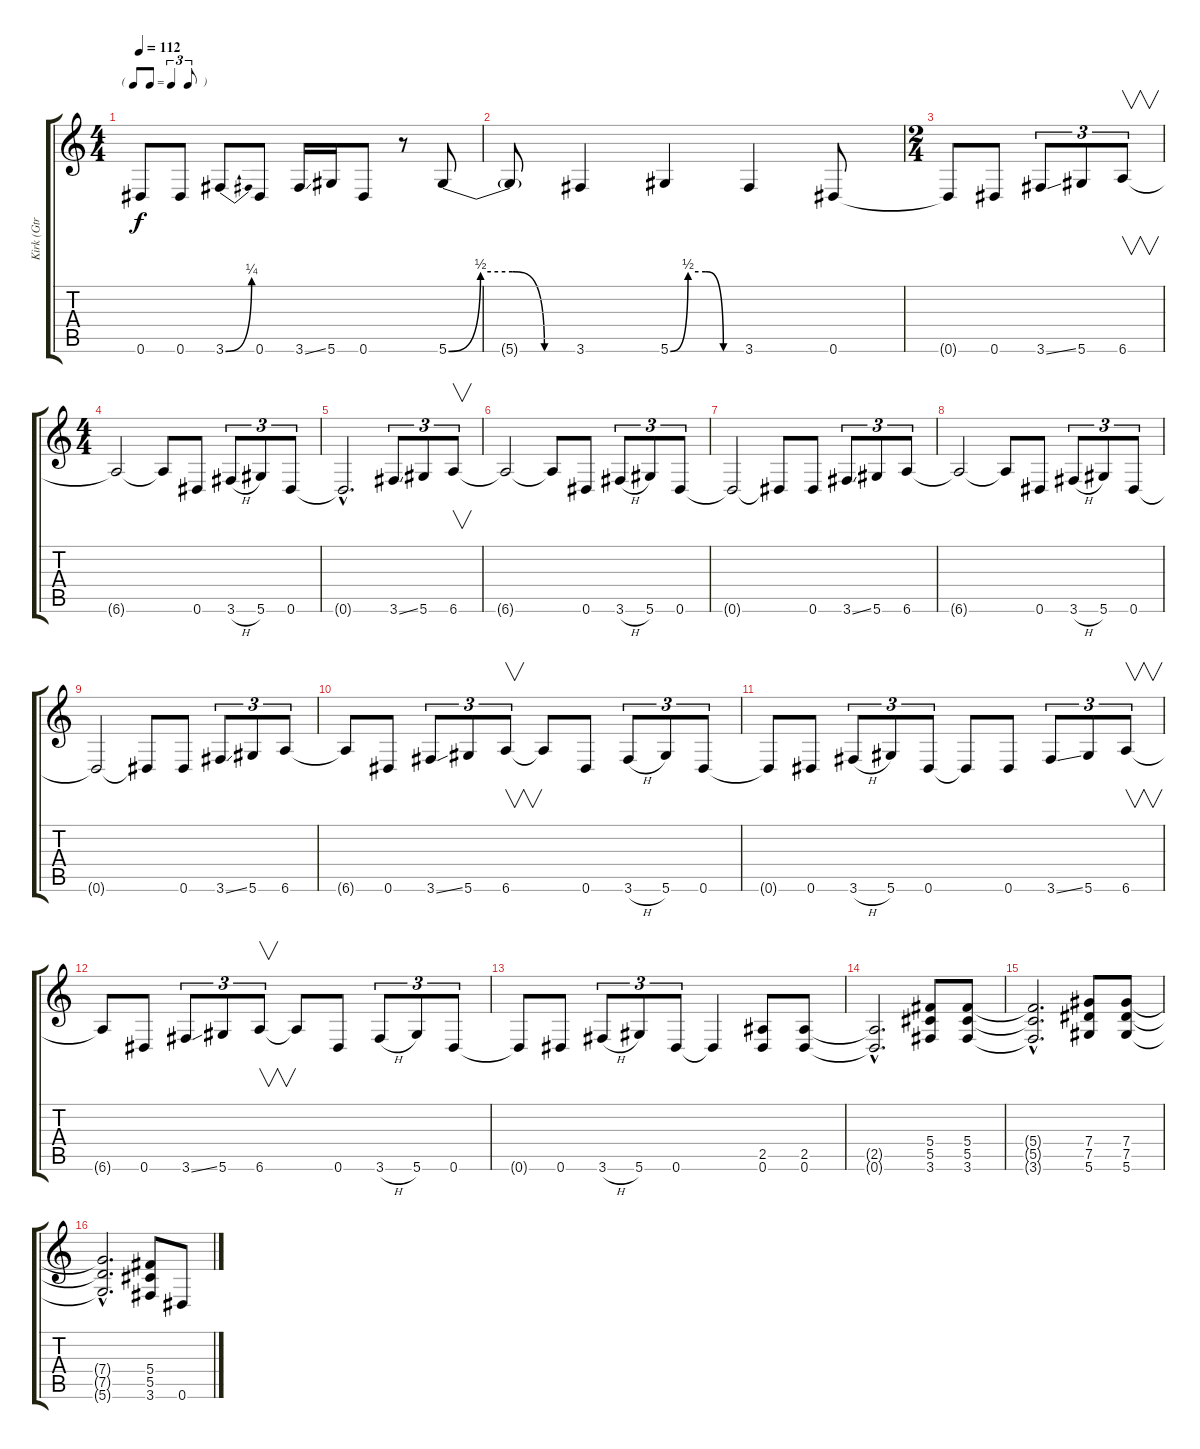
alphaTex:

\track ("Kirk (Gtr 2)" "Kirk (Gtr ") {instrument distortionguitar}
\staff {score tabs}
\tuning (Eb4 Bb3 Gb3 Db3 Ab2 Eb2) {hide}
\ts (4 4)
\tf triplet8th
\tempo 112
\clef g2
\ks c
0.6.8{dy f} 0.6.8 3.6{be (bend 0 0 60 1)}.8 0.6.8 3.6{ss}.16 5.6.16 0.6.8 r.8 5.6{be (custom 0 0 15 2 30 2 45 0 60 0)}.8 |
5.6{t}.8 3.6.4 5.6{be (custom 0 0 15 2 30 2 45 0 60 0)}.4 3.6.4 0.6.8 |
\ts (2 4)
0.6{t}.8 0.6.8 3.6{ss}.8{tu (3 2)} 5.6.8{tu (3 2)} 6.6.8{v tu (3 2)} |
\ts (4 4)
6.6{t}.2 6.6{t}.8 0.6.8 3.6{h}.8{tu (3 2)} 5.6.8{tu (3 2)} 0.6.8{tu (3 2)} |
0.6{hac t}.2{d} 3.6{ss}.8{tu (3 2)} 5.6.8{tu (3 2)} 6.6.8{v tu (3 2)} |
6.6{t}.2 6.6{t}.8 0.6.8 3.6{h}.8{tu (3 2)} 5.6.8{tu (3 2)} 0.6.8{tu (3 2)} |
0.6{t}.2 0.6{t}.8 0.6.8 3.6{ss}.8{tu (3 2)} 5.6.8{tu (3 2)} 6.6.8{tu (3 2)} |
6.6{t}.2 6.6{t}.8 0.6.8 3.6{h}.8{tu (3 2)} 5.6.8{tu (3 2)} 0.6.8{tu (3 2)} |
0.6{t}.2 0.6{t}.8 0.6.8 3.6{ss}.8{tu (3 2)} 5.6.8{tu (3 2)} 6.6.8{tu (3 2)} |
6.6{t}.8 0.6.8 3.6{ss}.8{tu (3 2)} 5.6.8{tu (3 2)} 6.6.8{v tu (3 2)} 6.6{t}.8 0.6.8 3.6{h}.8{tu (3 2)} 5.6.8{tu (3 2)} 0.6.8{tu (3 2)} |
0.6{t}.8 0.6.8 3.6{h}.8{tu (3 2)} 5.6.8{tu (3 2)} 0.6.8{tu (3 2)} 0.6{t}.8 0.6.8 3.6{ss}.8{tu (3 2)} 5.6.8{tu (3 2)} 6.6.8{v tu (3 2)} |
6.6{t}.8 0.6.8 3.6{ss}.8{tu (3 2)} 5.6.8{tu (3 2)} 6.6.8{v tu (3 2)} 6.6{t}.8 0.6.8 3.6{h}.8{tu (3 2)} 5.6.8{tu (3 2)} 0.6.8{tu (3 2)} |
0.6{t}.8 0.6.8 3.6{h}.8{tu (3 2)} 5.6.8{tu (3 2)} 0.6.8{tu (3 2)} 0.6{t}.4 (2.5 0.6).8 (2.5 0.6).8 |
(2.5{hac t} 0.6{hac t}).2{d} (5.4 5.5 3.6).8 (5.4 5.5 3.6).8 |
(5.4{hac t} 5.5{hac t} 3.6{hac t}).2{d} (7.4 7.5 5.6).8 (7.4 7.5 5.6).8 |
(7.4{hac t} 7.5{hac t} 5.6{hac t}).2{d} (5.4 5.5 3.6).8 0.6.8
